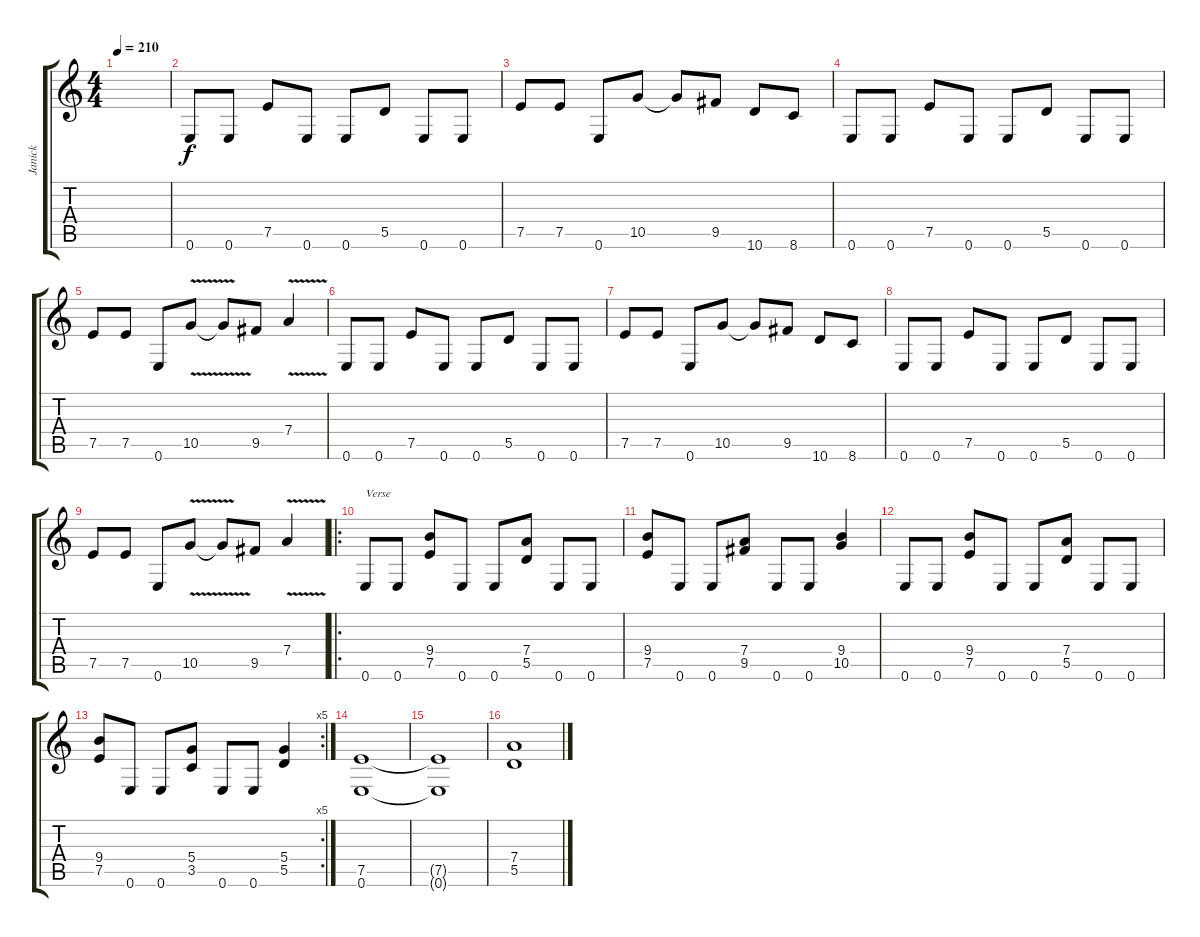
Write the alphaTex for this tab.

\track ("Janick" "Janick") {instrument distortionguitar}
\staff {score tabs}
\tuning (E4 B3 G3 D3 A2 E2) {hide}
\ts (4 4)
\tempo 210
\clef g2
\ks c
|
0.6.8 0.6.8 7.5.8 0.6.8 0.6.8 5.5.8 0.6.8 0.6.8 |
7.5.8 7.5.8 0.6.8 10.5.8 10.5{t}.8 9.5.8 10.6.8 8.6.8 |
0.6.8 0.6.8 7.5.8 0.6.8 0.6.8 5.5.8 0.6.8 0.6.8 |
7.5.8 7.5.8 0.6.8 10.5{v}.8 10.5{t}.8 9.5.8 7.4{v}.4 |
0.6.8 0.6.8 7.5.8 0.6.8 0.6.8 5.5.8 0.6.8 0.6.8 |
7.5.8 7.5.8 0.6.8 10.5.8 10.5{t}.8 9.5.8 10.6.8 8.6.8 |
0.6.8 0.6.8 7.5.8 0.6.8 0.6.8 5.5.8 0.6.8 0.6.8 |
7.5.8 7.5.8 0.6.8 10.5{v}.8 10.5{t}.8 9.5.8 7.4{v}.4 |
\ro
0.6.8{txt "Verse"} 0.6.8 (9.4 7.5).8 0.6.8 0.6.8 (7.4 5.5).8 0.6.8 0.6.8 |
(9.4 7.5).8 0.6.8 0.6.8 (7.4 9.5).8 0.6.8 0.6.8 (9.4 10.5).4 |
0.6.8 0.6.8 (9.4 7.5).8 0.6.8 0.6.8 (7.4 5.5).8 0.6.8 0.6.8 |
\rc 5
(9.4 7.5).8 0.6.8 0.6.8 (5.4 3.5).8 0.6.8 0.6.8 (5.4 5.5).4 |
(7.5 0.6).1 |
(7.5{t} 0.6{t}).1 |
(7.4 5.5).1
